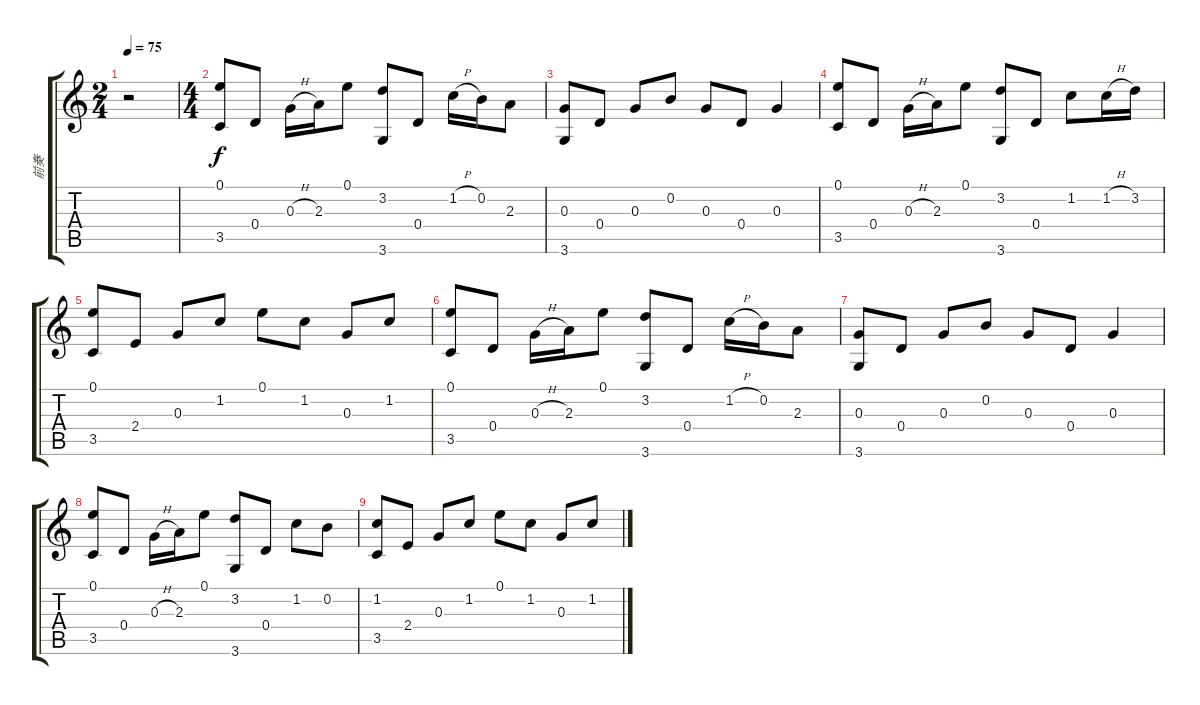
\track ("前奏" "前奏") {instrument acousticguitarnylon}
\staff {score tabs}
\tuning (E4 B3 G3 D3 A2 E2) {hide}
\ts (2 4)
\tempo 75
\clef g2
\ks c
r.2{dy f instrument acousticguitarnylon} |
\ts (4 4)
(0.1 3.5).8 0.4.8 0.3{h}.16 2.3.16 0.1.8 (3.2 3.6).8 0.4.8 1.2{h}.16 0.2.16 2.3.8 |
(0.3 3.6).8 0.4.8 0.3.8 0.2.8 0.3.8 0.4.8 0.3.4 |
(0.1 3.5).8 0.4.8 0.3{h}.16 2.3.16 0.1.8 (3.2 3.6).8 0.4.8 1.2.8 1.2{h}.16 3.2.16 |
(0.1 3.5).8 2.4.8 0.3.8 1.2.8 0.1.8 1.2.8 0.3.8 1.2.8 |
(0.1 3.5).8 0.4.8 0.3{h}.16 2.3.16 0.1.8 (3.2 3.6).8 0.4.8 1.2{h}.16 0.2.16 2.3.8 |
(0.3 3.6).8 0.4.8 0.3.8 0.2.8 0.3.8 0.4.8 0.3.4 |
(0.1 3.5).8 0.4.8 0.3{h}.16 2.3.16 0.1.8 (3.2 3.6).8 0.4.8 1.2.8 0.2.8 |
(1.2 3.5).8 2.4.8 0.3.8 1.2.8 0.1.8 1.2.8 0.3.8 1.2.8
